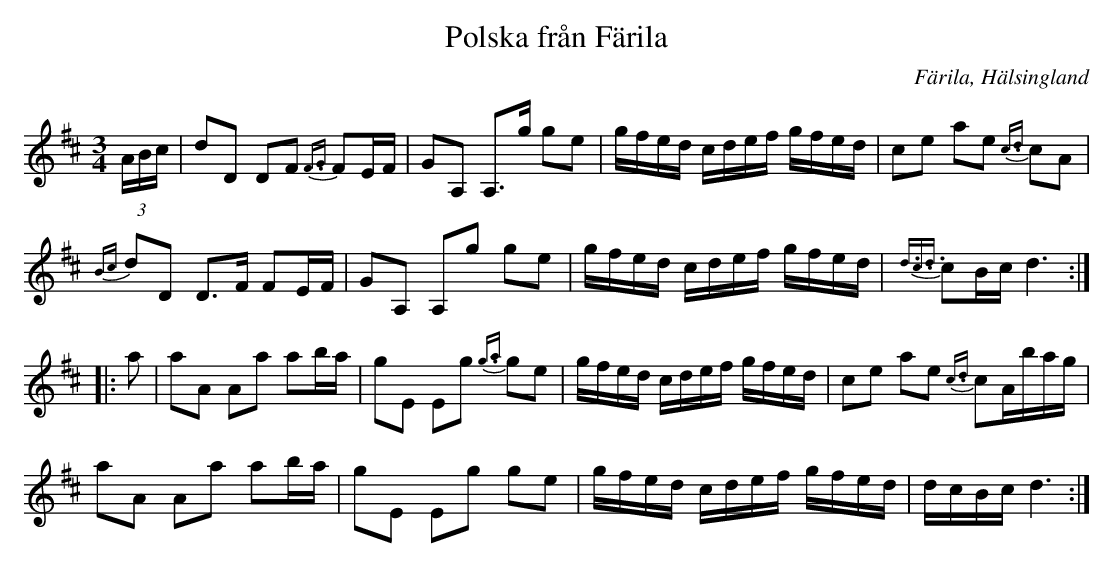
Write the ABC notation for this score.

X:1
T:Polska från Färila
O:Färila, Hälsingland
M:3/4
L:1/16
U:t=turn
K:D
(3ABc | d2D2 D2F2 {F3/2G5/3}F2EF | G2A,2 A,2>g2 g2e2 | gfed cdef gfed | c2e2 a2e2 {c3/2d5/3}c2A2 |
{Bc}d2D2 D2>F2 F2EF | G2A,2 A,2g2 g2e2 | gfed cdef gfed | {d3/2c3/2d3/2}c2Bc d6 ::
a2 | a2A2 A2a2 a2ba | g2E2 E2g2 {g3/2a5/3}g2e2 | gfed cdef gfed | c2e2 a2e2 {c3/2d5/3}c2A4/7b5/7a3/7g2/7 |
a2A2 A2a2 a2ba | g2E2 E2g2 g2e2 | gfed cdef gfed | dcBc d6 :|
